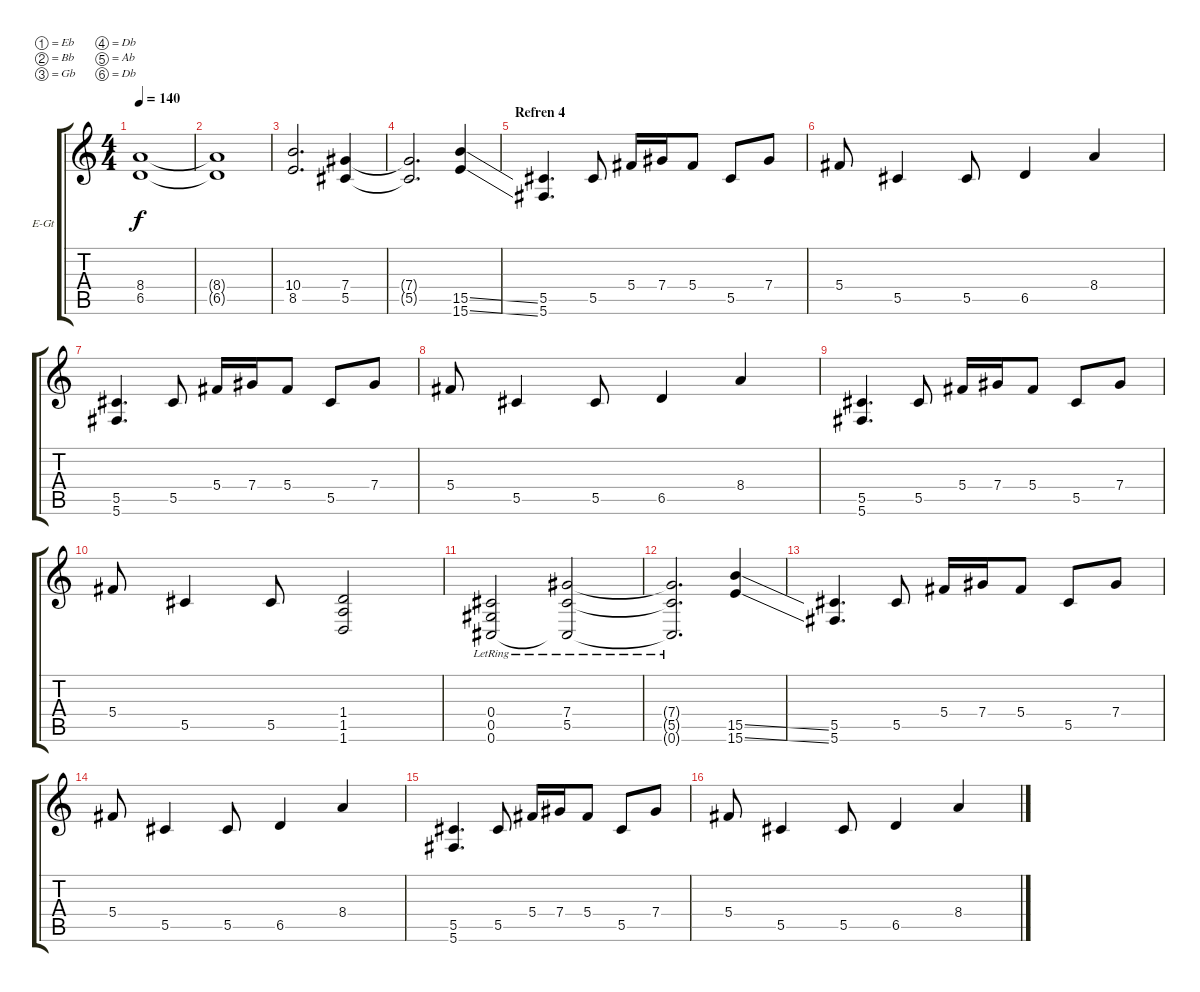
\bracketExtendMode groupsimilarinstruments
\firstSystemTrackNameOrientation horizontal
\otherSystemsTrackNameOrientation horizontal
\track ("Gitara 1" "E-Gt") {instrument distortionguitar}
\staff {score tabs}
\tuning (Eb4 Bb3 Gb3 Db3 Ab2 Db2)
\ts (4 4)
\tempo 140
\clef g2
\ks c
(8.4 6.5).1{dy f} |
(8.4{t} 6.5{t}).1 |
(10.4 8.5).2{d} (7.4 5.5).4 |
(7.4{t} 5.5{t}).2{d} (15.5{ss} 15.6{ss}).4 |
\section ("" "Refren 4")
(5.5 5.6).4{d} 5.5.8 5.4.16 7.4.16 5.4.8 5.5.8 7.4.8 |
5.4.8 5.5.4 5.5.8 6.5.4 8.4.4 |
(5.5 5.6).4{d} 5.5.8 5.4.16 7.4.16 5.4.8 5.5.8 7.4.8 |
5.4.8 5.5.4 5.5.8 6.5.4 8.4.4 |
(5.5 5.6).4{d} 5.5.8 5.4.16 7.4.16 5.4.8 5.5.8 7.4.8 |
5.4.8 5.5.4 5.5.8 (1.4 1.5 1.6).2 |
(0.4 0.5 0.6{lr}).2 (7.4 5.5 0.6{lr t}).2 |
(7.4{t} 5.5{t} 0.6{lr t}).2{d} (15.5{ss} 15.6{ss}).4 |
(5.5 5.6).4{d} 5.5.8 5.4.16 7.4.16 5.4.8 5.5.8 7.4.8 |
5.4.8 5.5.4 5.5.8 6.5.4 8.4.4 |
(5.5 5.6).4{d} 5.5.8 5.4.16 7.4.16 5.4.8 5.5.8 7.4.8 |
5.4.8 5.5.4 5.5.8 6.5.4 8.4.4
